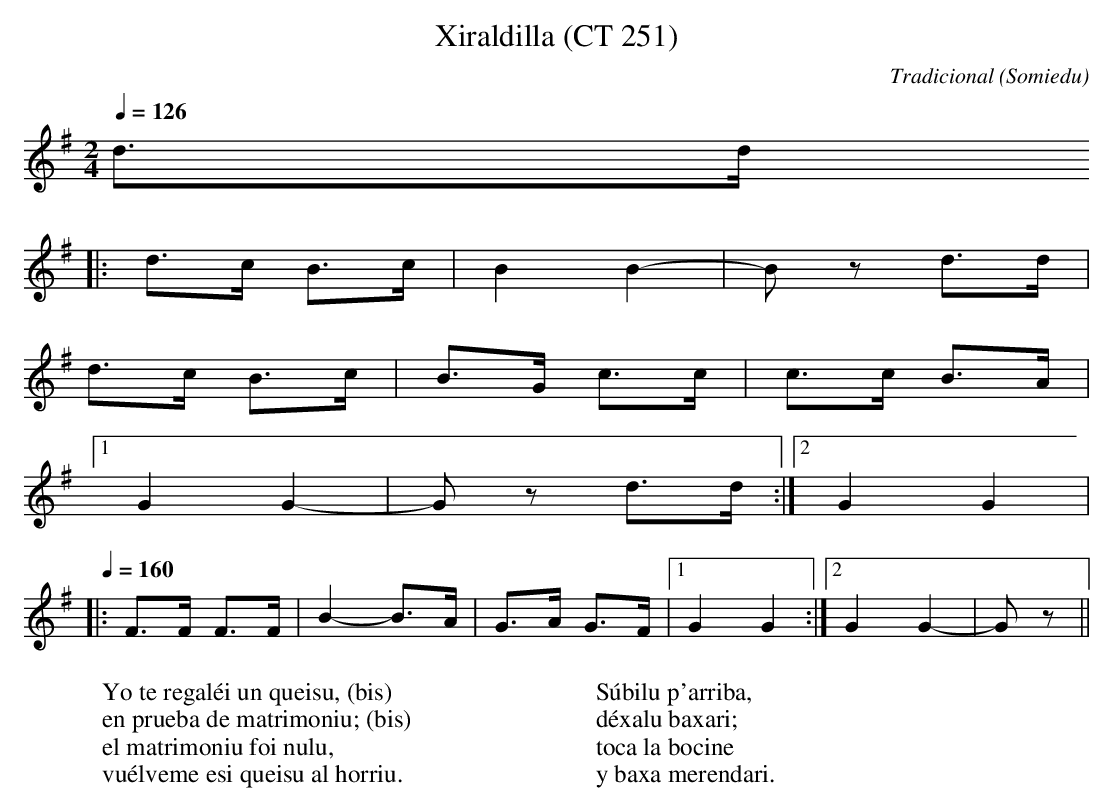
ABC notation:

X:1
T:Xiraldilla (CT 251)
C:Tradicional
O:Somiedu
M:2/4
L:1/8
Q:1/4=126
K:G
d>d
|:d>c B>c|B2 B2-|Bz d>d|
d>c B>c|B>G c>c|c>c B>A|
[1 G2 G2-|Gz d>d:|[2 G2 G2|
[Q:1/4=160]
|:F>F F>F|B2- B>A|G>A G>F|[1 G2 G2:|[2 G2 G2-|Gz||
W:Yo te regaléi un queisu, (bis)
W:en prueba de matrimoniu; (bis)
W:el matrimoniu foi nulu,
W:vuélveme esi queisu al horriu.
W:
W:Súbilu p'arriba,
W:déxalu baxari;
W:toca la bocine
W:y baxa merendari.
W:
